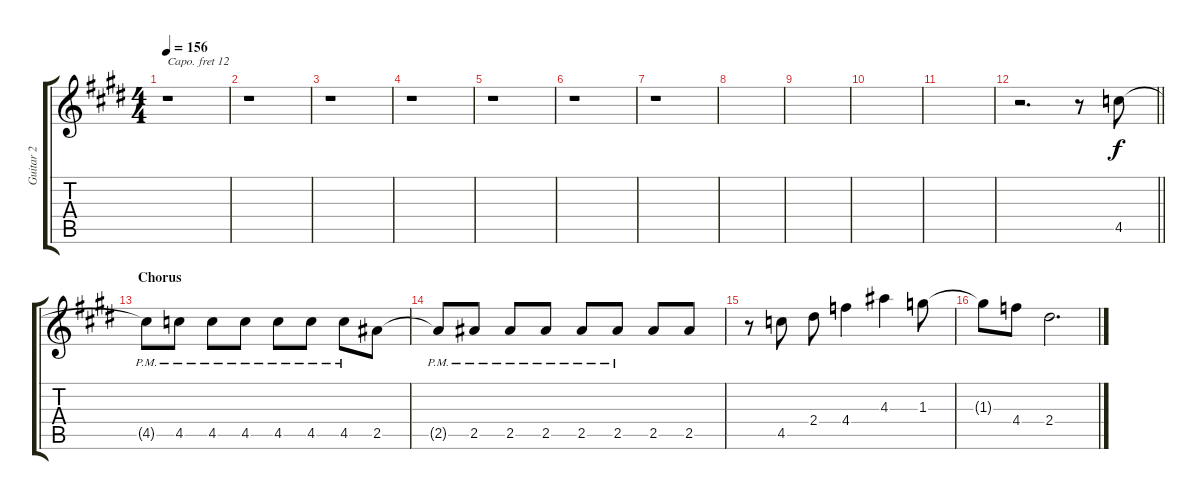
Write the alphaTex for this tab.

\track ("Guitar 2" "Guitar 2") {instrument overdrivenguitar}
\staff {score tabs}
\capo 12
\tuning (Eb4 Bb3 Gb3 Db3 Ab2 Eb2) {hide}
\ts (4 4)
\tempo 156
\clef g2
\ks c#minor
r.1{dy f} |
\ks e
r.1 |
\ks c#minor
r.1 |
r.1 |
r.1 |
r.1 |
r.1 |
|
|
|
\ks e
|
\barLineRight lightlight
\ks c#minor
r.2{d} r.8 4.5.8 |
\section ("" "Chorus")
4.5{pm t}.8 4.5{pm}.8 4.5{pm}.8 4.5{pm}.8 4.5{pm}.8 4.5{pm}.8 4.5{pm}.8 2.5.8 |
\ks e
2.5{pm t}.8 2.5{pm}.8 2.5{pm}.8 2.5{pm}.8 2.5{pm}.8 2.5{pm}.8 2.5.8 2.5.8 |
\ks c#minor
r.8 4.5.8 2.4.8 4.4.4 4.3.4 1.3.8 |
1.3{t}.8 4.4.8 2.4.2{d}
